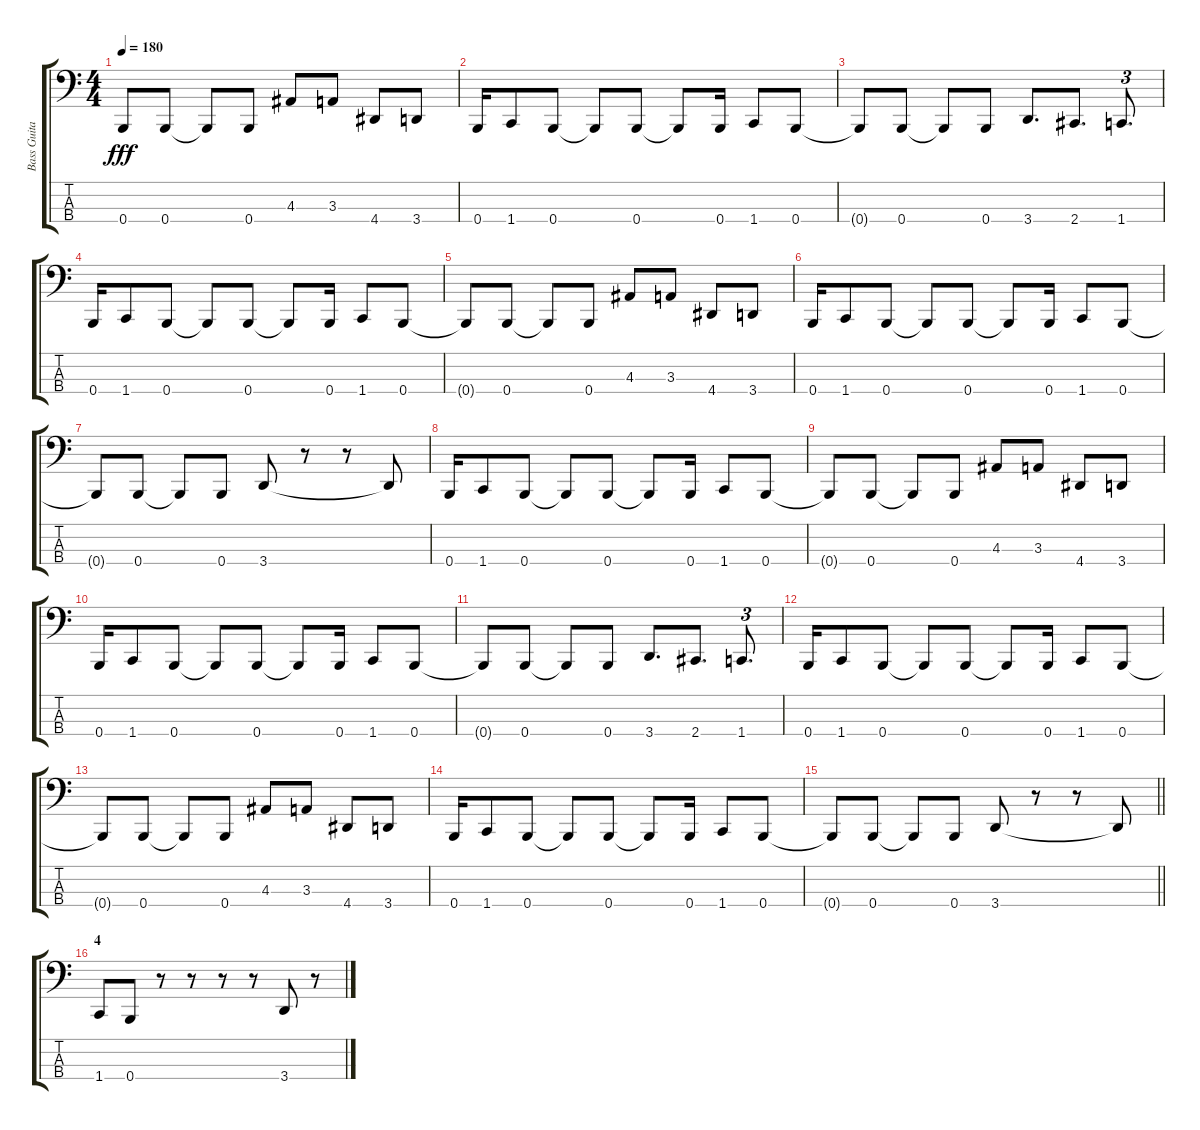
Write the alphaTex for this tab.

\track ("Bass Guitar" "Bass Guita") {instrument electricbassfinger}
\staff {score tabs}
\tuning (E2 B1 Gb1 B0) {hide}
\ts (4 4)
\tempo 180
\clef f4
\ks c
0.4{t}.8{dy fff} 0.4.8 0.4{t}.8 0.4.8 4.3.8 3.3.8 4.4.8 3.4.8 |
0.4.16 1.4.8 0.4.8 0.4{t}.8 0.4.8 0.4{t}.8 0.4.16 1.4.8 0.4.8 |
0.4{t}.8 0.4.8 0.4{t}.8 0.4.8 3.4.8{d} 2.4.8{d} 1.4.8{d tu (3 2)} |
0.4.16 1.4.8 0.4.8 0.4{t}.8 0.4.8 0.4{t}.8 0.4.16 1.4.8 0.4.8 |
0.4{t}.8 0.4.8 0.4{t}.8 0.4.8 4.3.8 3.3.8 4.4.8 3.4.8 |
0.4.16 1.4.8 0.4.8 0.4{t}.8 0.4.8 0.4{t}.8 0.4.16 1.4.8 0.4.8 |
0.4{t}.8 0.4.8 0.4{t}.8 0.4.8 3.4.8 r.8 r.8 3.4{t}.8 |
0.4.16 1.4.8 0.4.8 0.4{t}.8 0.4.8 0.4{t}.8 0.4.16 1.4.8 0.4.8 |
0.4{t}.8 0.4.8 0.4{t}.8 0.4.8 4.3.8 3.3.8 4.4.8 3.4.8 |
0.4.16 1.4.8 0.4.8 0.4{t}.8 0.4.8 0.4{t}.8 0.4.16 1.4.8 0.4.8 |
0.4{t}.8 0.4.8 0.4{t}.8 0.4.8 3.4.8{d} 2.4.8{d} 1.4.8{d tu (3 2)} |
0.4.16 1.4.8 0.4.8 0.4{t}.8 0.4.8 0.4{t}.8 0.4.16 1.4.8 0.4.8 |
0.4{t}.8 0.4.8 0.4{t}.8 0.4.8 4.3.8 3.3.8 4.4.8 3.4.8 |
0.4.16 1.4.8 0.4.8 0.4{t}.8 0.4.8 0.4{t}.8 0.4.16 1.4.8 0.4.8 |
\barLineRight lightlight
0.4{t}.8 0.4.8 0.4{t}.8 0.4.8 3.4.8 r.8 r.8 3.4{t}.8 |
\section ("" "4")
1.4.8 0.4.8 r.8 r.8 r.8 r.8 3.4.8 r.8
